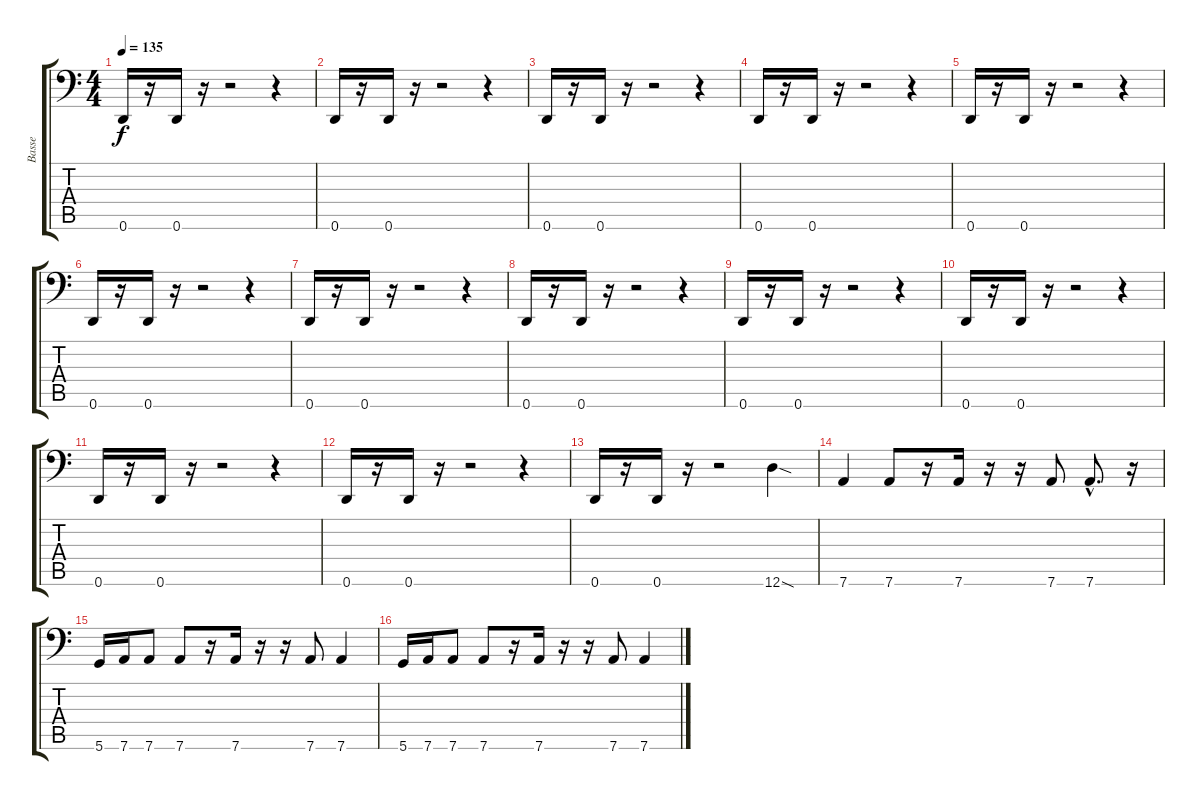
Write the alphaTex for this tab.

\track ("Basse" "Basse") {instrument electricbassfinger}
\staff {score tabs}
\tuning (E3 B2 G2 D2 A1 D1) {hide}
\ts (4 4)
\tempo 135
\clef f4
\ks c
0.6.16{dy f} r.16 0.6.16 r.16 r.2 r.4 |
0.6.16 r.16 0.6.16 r.16 r.2 r.4 |
0.6.16 r.16 0.6.16 r.16 r.2 r.4 |
0.6.16 r.16 0.6.16 r.16 r.2 r.4 |
0.6.16 r.16 0.6.16 r.16 r.2 r.4 |
0.6.16 r.16 0.6.16 r.16 r.2 r.4 |
0.6.16 r.16 0.6.16 r.16 r.2 r.4 |
0.6.16 r.16 0.6.16 r.16 r.2 r.4 |
0.6.16 r.16 0.6.16 r.16 r.2 r.4 |
0.6.16 r.16 0.6.16 r.16 r.2 r.4 |
0.6.16 r.16 0.6.16 r.16 r.2 r.4 |
0.6.16 r.16 0.6.16 r.16 r.2 r.4 |
0.6.16 r.16 0.6.16 r.16 r.2 12.6{sod}.4 |
7.6.4 7.6.8 r.16 7.6.16 r.16 r.16 7.6.8 7.6{hac}.8{d} r.16 |
5.6.16 7.6.16 7.6.8 7.6.8 r.16 7.6.16 r.16 r.16 7.6.8 7.6.4 |
5.6.16 7.6.16 7.6.8 7.6.8 r.16 7.6.16 r.16 r.16 7.6.8 7.6.4
